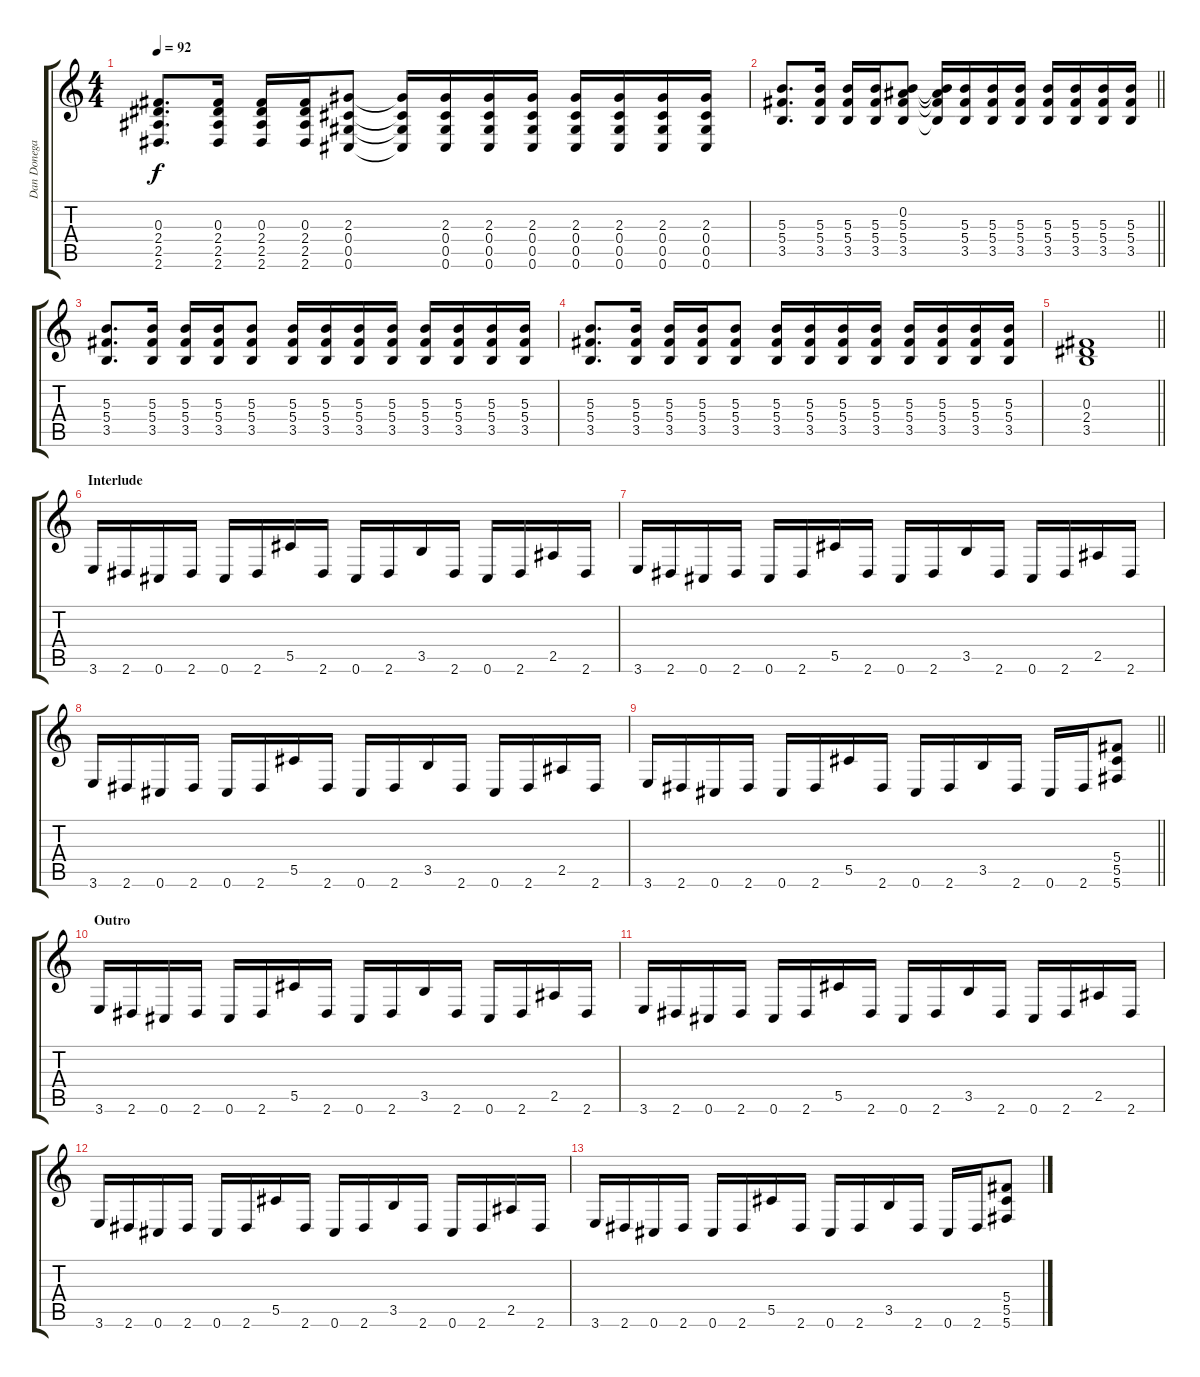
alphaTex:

\track ("Dan Donegan 2" "Dan Donega") {instrument distortionguitar}
\staff {score tabs}
\tuning (Eb4 Bb3 Gb3 Db3 Ab2 Db2) {hide}
\ts (4 4)
\tempo 92
\clef g2
\ks c
(0.3 2.4 2.5 2.6).8{d dy f} (0.3 2.4 2.5 2.6).16 (0.3 2.4 2.5 2.6).16 (0.3 2.4 2.5 2.6).16 (2.3 0.4 0.5 0.6).8 (2.3{t} 0.4{t} 0.5{t} 0.6{t}).16 (2.3 0.4 0.5 0.6).16 (2.3 0.4 0.5 0.6).16 (2.3 0.4 0.5 0.6).16 (2.3 0.4 0.5 0.6).16 (2.3 0.4 0.5 0.6).16 (2.3 0.4 0.5 0.6).16 (2.3 0.4 0.5 0.6).16 |
\barLineRight lightlight
(5.3 5.4 3.5).8{d} (5.3 5.4 3.5).16 (5.3 5.4 3.5).16 (5.3 5.4 3.5).16 (0.2 5.3 5.4 3.5).8 (0.2{t} 5.3{t} 5.4{t} 3.5{t}).16 (5.3 5.4 3.5).16 (5.3 5.4 3.5).16 (5.3 5.4 3.5).16 (5.3 5.4 3.5).16 (5.3 5.4 3.5).16 (5.3 5.4 3.5).16 (5.3 5.4 3.5).16 |
(5.3 5.4 3.5).8{d} (5.3 5.4 3.5).16 (5.3 5.4 3.5).16 (5.3 5.4 3.5).16 (5.3 5.4 3.5).8 (5.3 5.4 3.5).16 (5.3 5.4 3.5).16 (5.3 5.4 3.5).16 (5.3 5.4 3.5).16 (5.3 5.4 3.5).16 (5.3 5.4 3.5).16 (5.3 5.4 3.5).16 (5.3 5.4 3.5).16 |
(5.3 5.4 3.5).8{d} (5.3 5.4 3.5).16 (5.3 5.4 3.5).16 (5.3 5.4 3.5).16 (5.3 5.4 3.5).8 (5.3 5.4 3.5).16 (5.3 5.4 3.5).16 (5.3 5.4 3.5).16 (5.3 5.4 3.5).16 (5.3 5.4 3.5).16 (5.3 5.4 3.5).16 (5.3 5.4 3.5).16 (5.3 5.4 3.5).16 |
\barLineRight lightlight
(0.3 2.4 3.5).1 |
\section ("" "Interlude")
3.6.16 2.6.16 0.6.16 2.6.16 0.6.16 2.6.16 5.5.16 2.6.16 0.6.16 2.6.16 3.5.16 2.6.16 0.6.16 2.6.16 2.5.16 2.6.16 |
3.6.16 2.6.16 0.6.16 2.6.16 0.6.16 2.6.16 5.5.16 2.6.16 0.6.16 2.6.16 3.5.16 2.6.16 0.6.16 2.6.16 2.5.16 2.6.16 |
3.6.16 2.6.16 0.6.16 2.6.16 0.6.16 2.6.16 5.5.16 2.6.16 0.6.16 2.6.16 3.5.16 2.6.16 0.6.16 2.6.16 2.5.16 2.6.16 |
\barLineRight lightlight
3.6.16 2.6.16 0.6.16 2.6.16 0.6.16 2.6.16 5.5.16 2.6.16 0.6.16 2.6.16 3.5.16 2.6.16 0.6.16 2.6.16 (5.4 5.5 5.6).8 |
\section ("" "Outro")
3.6.16 2.6.16 0.6.16 2.6.16 0.6.16 2.6.16 5.5.16 2.6.16 0.6.16 2.6.16 3.5.16 2.6.16 0.6.16 2.6.16 2.5.16 2.6.16 |
3.6.16 2.6.16 0.6.16 2.6.16 0.6.16 2.6.16 5.5.16 2.6.16 0.6.16 2.6.16 3.5.16 2.6.16 0.6.16 2.6.16 2.5.16 2.6.16 |
3.6.16 2.6.16 0.6.16 2.6.16 0.6.16 2.6.16 5.5.16 2.6.16 0.6.16 2.6.16 3.5.16 2.6.16 0.6.16 2.6.16 2.5.16 2.6.16 |
3.6.16 2.6.16 0.6.16 2.6.16 0.6.16 2.6.16 5.5.16 2.6.16 0.6.16 2.6.16 3.5.16 2.6.16 0.6.16 2.6.16 (5.4 5.5 5.6).8
